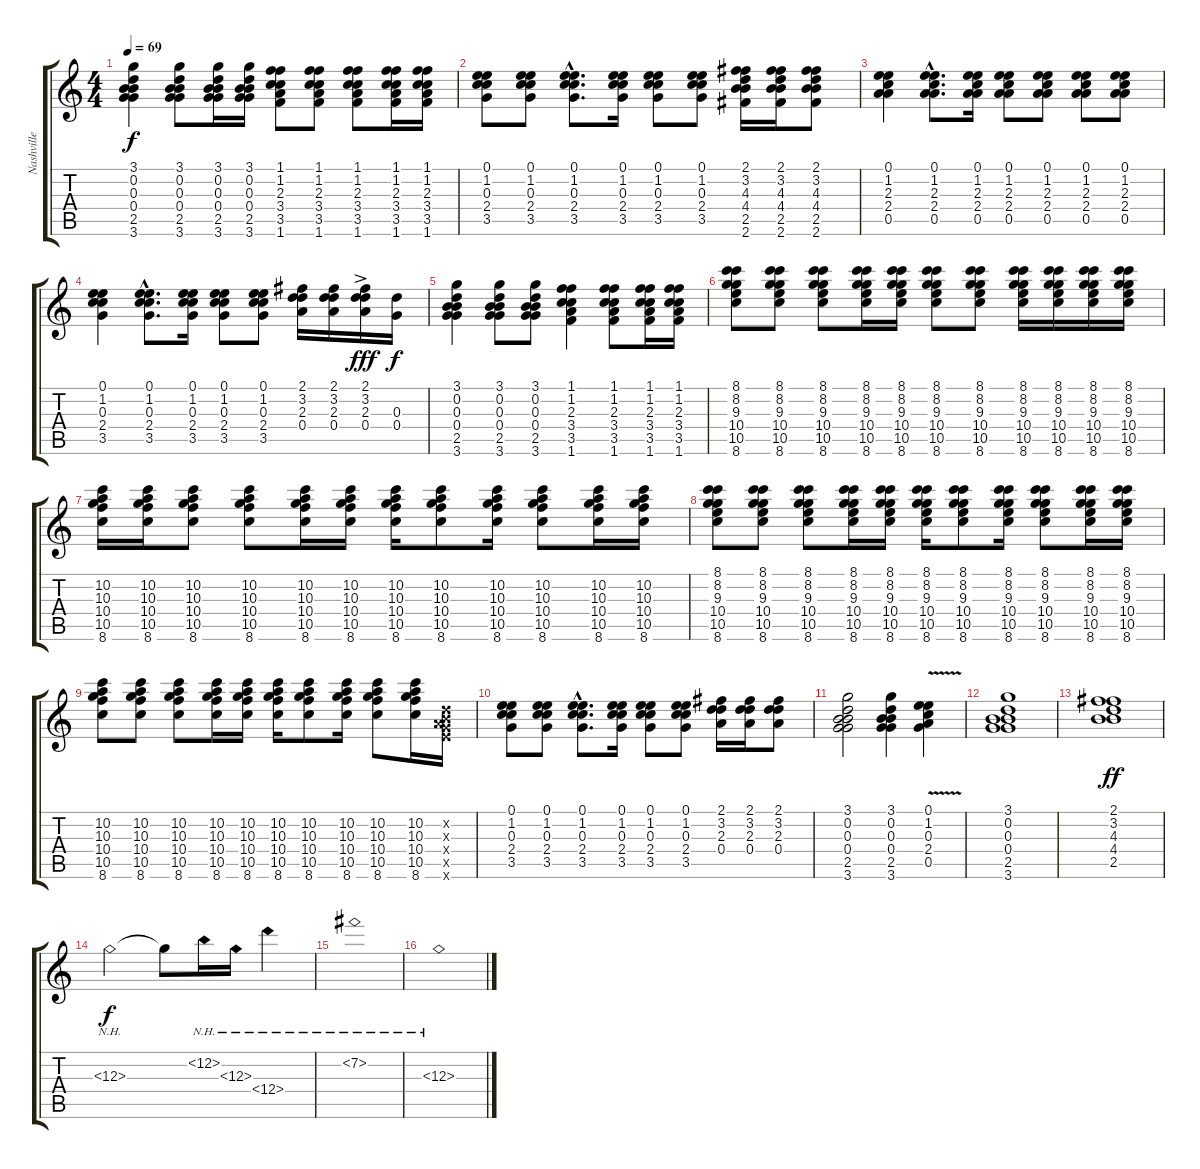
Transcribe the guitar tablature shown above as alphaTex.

\track ("Nashville strung" "Nashville ") {instrument acousticguitarsteel}
\staff {score tabs}
\tuning (E4 B3 G3 D4 A3 E3) {hide}
\ts (4 4)
\tempo 69
\clef g2
\ks c
(3.1 0.2 0.3 0.4 2.5 3.6).4{dy f} (3.1 0.2 0.3 0.4 2.5 3.6).8 (3.1 0.2 0.3 0.4 2.5 3.6).16 (3.1 0.2 0.3 0.4 2.5 3.6).16 (1.1 1.2 2.3 3.4 3.5 1.6).8 (1.1 1.2 2.3 3.4 3.5 1.6).8 (1.1 1.2 2.3 3.4 3.5 1.6).8 (1.1 1.2 2.3 3.4 3.5 1.6).16 (1.1 1.2 2.3 3.4 3.5 1.6).16 |
(0.1 1.2 0.3 2.4 3.5).8 (0.1 1.2 0.3 2.4 3.5).8 (0.1{hac} 1.2{hac} 0.3{hac} 2.4{hac} 3.5{hac}).8{d} (0.1 1.2 0.3 2.4 3.5).16 (0.1 1.2 0.3 2.4 3.5).8 (0.1 1.2 0.3 2.4 3.5).8 (2.1 3.2 4.3 4.4 2.5 2.6).16 (2.1 3.2 4.3 4.4 2.5 2.6).16 (2.1 3.2 4.3 4.4 2.5 2.6).8 |
(0.1 1.2 2.3 2.4 0.5).4 (0.1{hac} 1.2{hac} 2.3{hac} 2.4{hac} 0.5{hac}).8{d} (0.1 1.2 2.3 2.4 0.5).16 (0.1 1.2 2.3 2.4 0.5).8 (0.1 1.2 2.3 2.4 0.5).8 (0.1 1.2 2.3 2.4 0.5).8 (0.1 1.2 2.3 2.4 0.5).8 |
(0.1 1.2 0.3 2.4 3.5).4 (0.1{hac} 1.2{hac} 0.3{hac} 2.4{hac} 3.5{hac}).8{d} (0.1 1.2 0.3 2.4 3.5).16 (0.1 1.2 0.3 2.4 3.5).8 (0.1 1.2 0.3 2.4 3.5).8 (2.1 3.2 2.3 0.4).16 (2.1 3.2 2.3 0.4).16 (2.1{ac} 3.2{ac} 2.3{ac} 0.4{ac}).16{dy fff} (0.3 0.4).16{dy f} |
(3.1 0.2 0.3 0.4 2.5 3.6).4 (3.1 0.2 0.3 0.4 2.5 3.6).8 (3.1 0.2 0.3 0.4 2.5 3.6).8 (1.1 1.2 2.3 3.4 3.5 1.6).4 (1.1 1.2 2.3 3.4 3.5 1.6).8 (1.1 1.2 2.3 3.4 3.5 1.6).16 (1.1 1.2 2.3 3.4 3.5 1.6).16 |
(8.1 8.2 9.3 10.4 10.5 8.6).8 (8.1 8.2 9.3 10.4 10.5 8.6).8 (8.1 8.2 9.3 10.4 10.5 8.6).8 (8.1 8.2 9.3 10.4 10.5 8.6).16 (8.1 8.2 9.3 10.4 10.5 8.6).16 (8.1 8.2 9.3 10.4 10.5 8.6).8 (8.1 8.2 9.3 10.4 10.5 8.6).8 (8.1 8.2 9.3 10.4 10.5 8.6).16 (8.1 8.2 9.3 10.4 10.5 8.6).16 (8.1 8.2 9.3 10.4 10.5 8.6).16 (8.1 8.2 9.3 10.4 10.5 8.6).16 |
(10.2 10.3 10.4 10.5 8.6).16 (10.2 10.3 10.4 10.5 8.6).16 (10.2 10.3 10.4 10.5 8.6).8 (10.2 10.3 10.4 10.5 8.6).8 (10.2 10.3 10.4 10.5 8.6).16 (10.2 10.3 10.4 10.5 8.6).16 (10.2 10.3 10.4 10.5 8.6).16 (10.2 10.3 10.4 10.5 8.6).8 (10.2 10.3 10.4 10.5 8.6).16 (10.2 10.3 10.4 10.5 8.6).8 (10.2 10.3 10.4 10.5 8.6).16 (10.2 10.3 10.4 10.5 8.6).16 |
(8.1 8.2 9.3 10.4 10.5 8.6).8 (8.1 8.2 9.3 10.4 10.5 8.6).8 (8.1 8.2 9.3 10.4 10.5 8.6).8 (8.1 8.2 9.3 10.4 10.5 8.6).16 (8.1 8.2 9.3 10.4 10.5 8.6).16 (8.1 8.2 9.3 10.4 10.5 8.6).16 (8.1 8.2 9.3 10.4 10.5 8.6).8 (8.1 8.2 9.3 10.4 10.5 8.6).16 (8.1 8.2 9.3 10.4 10.5 8.6).8 (8.1 8.2 9.3 10.4 10.5 8.6).16 (8.1 8.2 9.3 10.4 10.5 8.6).16 |
(10.2 10.3 10.4 10.5 8.6).8 (10.2 10.3 10.4 10.5 8.6).8 (10.2 10.3 10.4 10.5 8.6).8 (10.2 10.3 10.4 10.5 8.6).16 (10.2 10.3 10.4 10.5 8.6).16 (10.2 10.3 10.4 10.5 8.6).16 (10.2 10.3 10.4 10.5 8.6).8 (10.2 10.3 10.4 10.5 8.6).16 (10.2 10.3 10.4 10.5 8.6).8 (10.2 10.3 10.4 10.5 8.6).16 (0.2{x} 0.3{x} 0.4{x} 0.5{x} 0.6{x}).16 |
(0.1 1.2 0.3 2.4 3.5).8 (0.1 1.2 0.3 2.4 3.5).8 (0.1{hac} 1.2{hac} 0.3{hac} 2.4{hac} 3.5{hac}).8{d} (0.1 1.2 0.3 2.4 3.5).16 (0.1 1.2 0.3 2.4 3.5).8 (0.1 1.2 0.3 2.4 3.5).8 (2.1 3.2 2.3 0.4).16 (2.1 3.2 2.3 0.4).16 (2.1 3.2 2.3 0.4).8 |
(3.1 0.2 0.3 0.4 2.5 3.6).2 (3.1 0.2 0.3 0.4 2.5 3.6).4 (0.1{v} 1.2{v} 0.3{v} 2.4{v} 0.5{v}).4 |
(3.1 0.2 0.3 0.4 2.5 3.6).1 |
(2.1 3.2 4.3 4.4 2.5).1{dy ff} |
12.3{nh}.2{dy f} 12.3{t}.8 12.2{nh}.16 12.3{nh}.16 12.4{nh}.4 |
7.2{nh}.1 |
12.3{nh}.1
